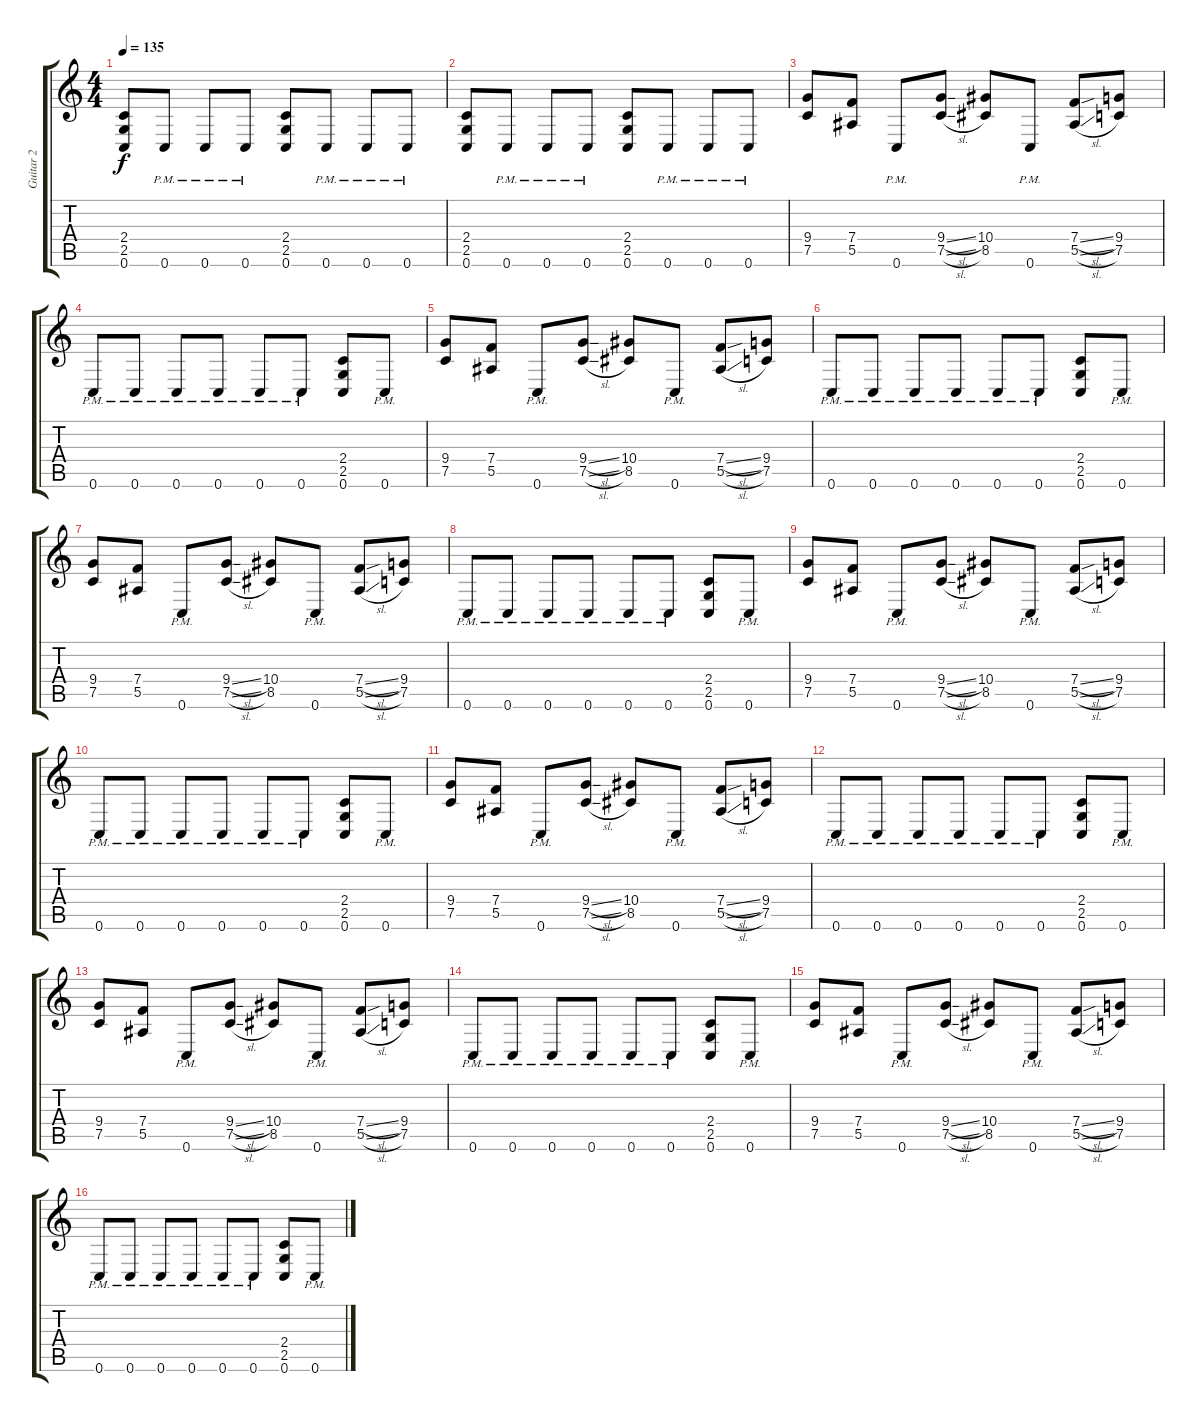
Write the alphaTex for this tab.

\track ("Guitar 2" "Guitar 2") {instrument distortionguitar}
\staff {score tabs}
\tuning (C4 G3 Eb3 Bb2 F2 C2) {hide}
\ts (4 4)
\tempo 135
\clef g2
\ks c
(2.4 2.5 0.6).8{dy f} 0.6{pm}.8 0.6{pm}.8 0.6{pm}.8 (2.4 2.5 0.6).8 0.6{pm}.8 0.6{pm}.8 0.6{pm}.8 |
(2.4 2.5 0.6).8 0.6{pm}.8 0.6{pm}.8 0.6{pm}.8 (2.4 2.5 0.6).8 0.6{pm}.8 0.6{pm}.8 0.6{pm}.8 |
(9.4 7.5).8 (7.4 5.5).8 0.6{pm}.8 (9.4{sl} 7.5{sl}).8 (10.4 8.5).8 0.6{pm}.8 (7.4{sl} 5.5{sl}).8 (9.4 7.5).8 |
0.6{pm}.8 0.6{pm}.8 0.6{pm}.8 0.6{pm}.8 0.6{pm}.8 0.6{pm}.8 (2.4 2.5 0.6).8 0.6{pm}.8 |
(9.4 7.5).8 (7.4 5.5).8 0.6{pm}.8 (9.4{sl} 7.5{sl}).8 (10.4 8.5).8 0.6{pm}.8 (7.4{sl} 5.5{sl}).8 (9.4 7.5).8 |
0.6{pm}.8 0.6{pm}.8 0.6{pm}.8 0.6{pm}.8 0.6{pm}.8 0.6{pm}.8 (2.4 2.5 0.6).8 0.6{pm}.8 |
(9.4 7.5).8 (7.4 5.5).8 0.6{pm}.8 (9.4{sl} 7.5{sl}).8 (10.4 8.5).8 0.6{pm}.8 (7.4{sl} 5.5{sl}).8 (9.4 7.5).8 |
0.6{pm}.8 0.6{pm}.8 0.6{pm}.8 0.6{pm}.8 0.6{pm}.8 0.6{pm}.8 (2.4 2.5 0.6).8 0.6{pm}.8 |
(9.4 7.5).8 (7.4 5.5).8 0.6{pm}.8 (9.4{sl} 7.5{sl}).8 (10.4 8.5).8 0.6{pm}.8 (7.4{sl} 5.5{sl}).8 (9.4 7.5).8 |
0.6{pm}.8 0.6{pm}.8 0.6{pm}.8 0.6{pm}.8 0.6{pm}.8 0.6{pm}.8 (2.4 2.5 0.6).8 0.6{pm}.8 |
(9.4 7.5).8 (7.4 5.5).8 0.6{pm}.8 (9.4{sl} 7.5{sl}).8 (10.4 8.5).8 0.6{pm}.8 (7.4{sl} 5.5{sl}).8 (9.4 7.5).8 |
0.6{pm}.8 0.6{pm}.8 0.6{pm}.8 0.6{pm}.8 0.6{pm}.8 0.6{pm}.8 (2.4 2.5 0.6).8 0.6{pm}.8 |
(9.4 7.5).8 (7.4 5.5).8 0.6{pm}.8 (9.4{sl} 7.5{sl}).8 (10.4 8.5).8 0.6{pm}.8 (7.4{sl} 5.5{sl}).8 (9.4 7.5).8 |
0.6{pm}.8 0.6{pm}.8 0.6{pm}.8 0.6{pm}.8 0.6{pm}.8 0.6{pm}.8 (2.4 2.5 0.6).8 0.6{pm}.8 |
(9.4 7.5).8 (7.4 5.5).8 0.6{pm}.8 (9.4{sl} 7.5{sl}).8 (10.4 8.5).8 0.6{pm}.8 (7.4{sl} 5.5{sl}).8 (9.4 7.5).8 |
0.6{pm}.8 0.6{pm}.8 0.6{pm}.8 0.6{pm}.8 0.6{pm}.8 0.6{pm}.8 (2.4 2.5 0.6).8 0.6{pm}.8
